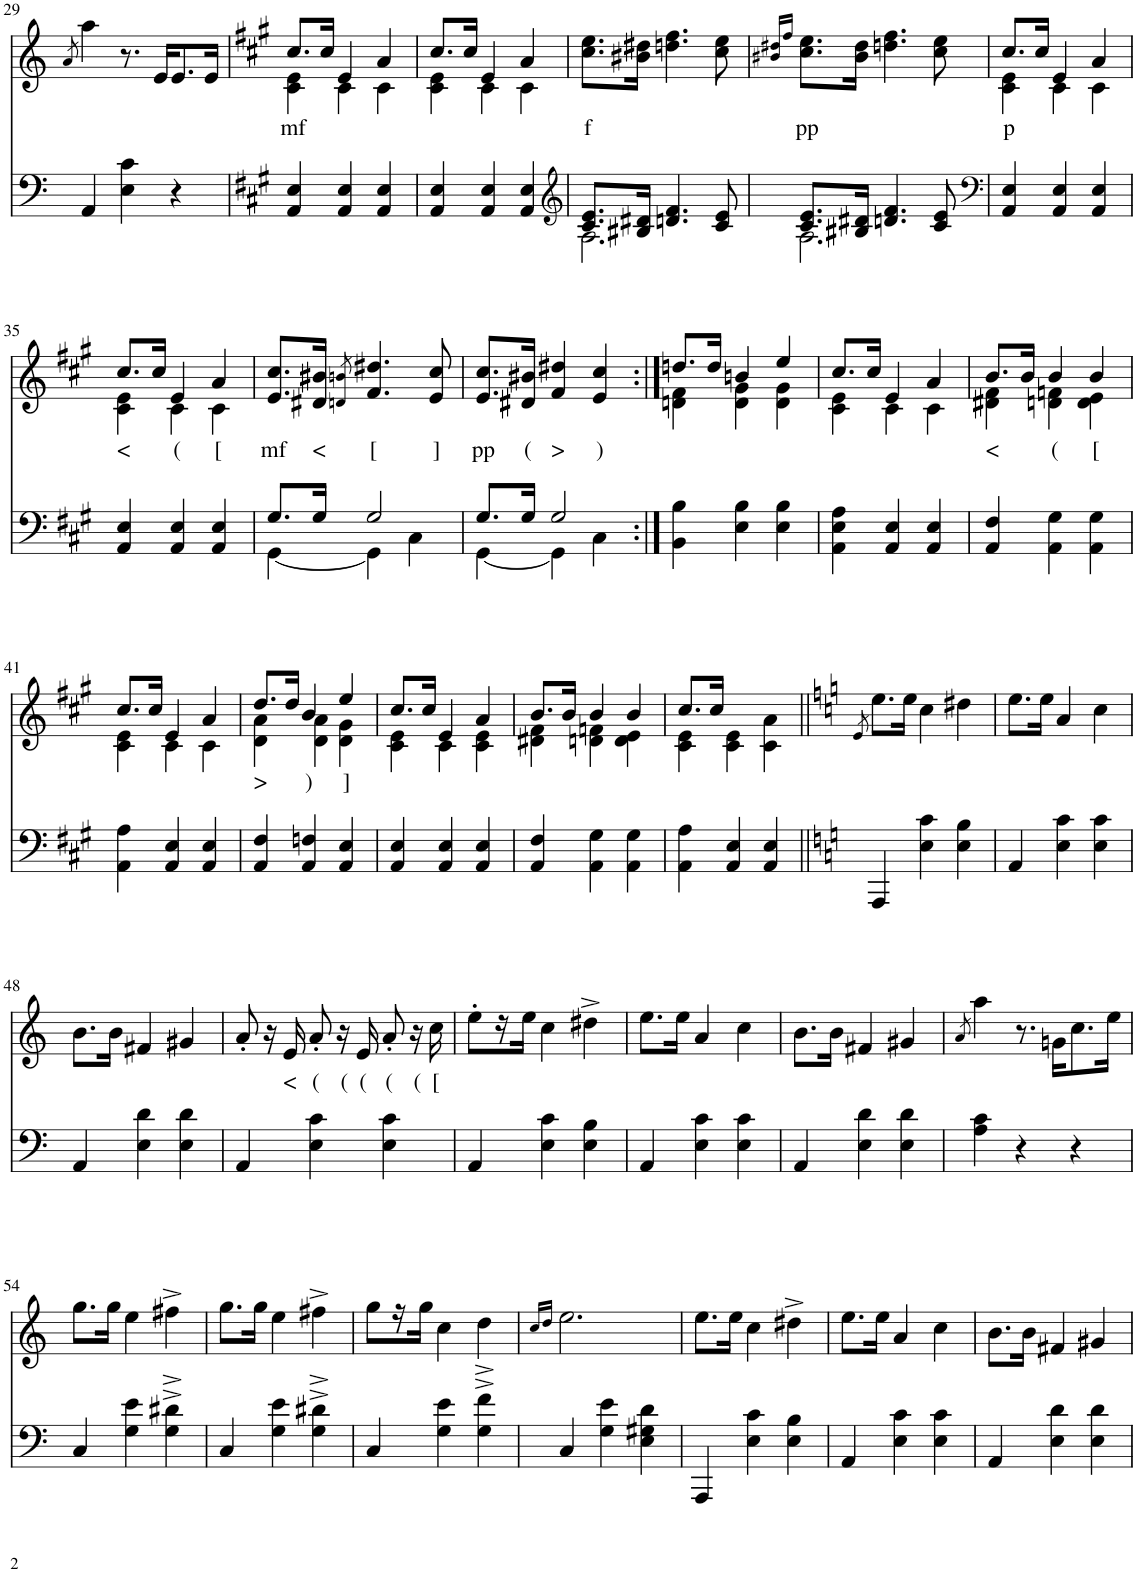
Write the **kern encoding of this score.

**kern	**kern	**text
*part2	*part1	*part1
*staff2	*staff1	*staff1
*I"piano	*I"piano	*
*I'Pno	*I'Pno	*
!!LO:PB:g=z
*clefF4	*clefG2	*
*k[]	*k[]	*
*M3/4	*M3/4	*
=29	=29	=29
.	8qa/	.
4AA/	4aa\	.
4E\ 4c\	8.r	.
.	16e/KL	.
4r	8.e/	.
.	16e/Jk	.
=30	=30	=30
*k[f#c#g#]	*k[f#c#g#]	*
*	*^	*
!	!	!	!LO:LY:b
4AA/ 4E/	8.cc#/L	4c#\ 4e\	mf
.	16cc#/Jk	.	.
4AA/ 4E/	4e/	4c#\	.
4AA/ 4E/	4a/	4c#\	.
=31	=31	=31	=31
4AA/ 4E/	8.cc#/L	4c#\ 4e\	.
.	16cc#/Jk	.	.
4AA/ 4E/	4e/	4c#\	.
4AA/ 4E/	4a/	4c#\	.
*	*v	*v	*
=32	=32	=32
*clefG2	*	*
*^	*^	*
!	!	!	!	!LO:LY:b
*	*	*v	*v	*
8.c#/ 8.e/L	2.A\	8.cc#\ 8.ee\L	f
16B#X/ 16d#X/Jk	.	16b#X\ 16dd#X\Jk	.
4.dn/ 4.f#/	.	4.ddn\ 4.ff#\	.
8c#/ 8e/	.	8cc#\ 8ee\	.
=33	=33	=33	=33
.	.	16qb#X/ 16qdd#X/LL	.
.	.	16qff#/JJ	.
!	!	!	!LO:LY:b
8.c#/ 8.e/L	2.A\	8.cc#\ 8.ee\L	pp
16B#X/ 16d#X/Jk	.	16b#\ 16dd#\Jk	.
4.dn/ 4.f#/	.	4.ddn\ 4.ff#\	.
8c#/ 8e/	.	8cc#\ 8ee\	.
*v	*v	*	*
=34	=34	=34
*clefF4	*	*
*	*^	*
!	!	!	!LO:LY:b
4AA/ 4E/	8.cc#/L	4c#\ 4e\	p
.	16cc#/Jk	.	.
4AA/ 4E/	4e/	4c#\	.
4AA/ 4E/	4a/	4c#\	.
!!LO:LB:g=z	!!
=35	=35	=35	=35
!	!	!	!LO:LY:b
4AA/ 4E/	8.cc#/L	4c#\ 4e\	<
.	16cc#/Jk	.	.
!	!	!	!LO:LY:b
4AA/ 4E/	4e/	4c#\	(
!	!	!	!LO:LY:b
4AA/ 4E/	4a/	4c#\	[
=36	=36	=36	=36
*^	*	*	*
!	!	!	!	!LO:LY:b
*	*	*v	*v	*
8.G#/L	[4GG#\	8.e/ 8.cc#/L	mf
!	!	!	!LO:LY:b
16G#/Jk	.	16d#X/ 16b#X/Jk	<
.	.	8qdn/ 8qbn/	.
!	!	!	!LO:LY:b
2G#/	4GG#\]	4.f#/ 4.dd#X/	[
.	4C#\	.	.
!	!	!	!LO:LY:b
.	.	8e/ 8cc#/	]
=37	=37	=37	=37
!	!	!	!LO:LY:b
8.G#/L	[4GG#\	8.e/ 8.cc#/L	pp
!	!	!	!LO:LY:b
16G#/Jk	.	16d#X/ 16b#X/Jk	(
!	!	!	!LO:LY:b
2G#/	4GG#\]	4f#/ 4dd#X/	>
!	!	!	!LO:LY:b
.	4C#\	4e/ 4cc#/	)
*v	*v	*	*
=38:|!	=38:|!	=38:|!
*	*^	*
4BB\ 4B\	8.ddn/L	4dn\ 4f#\	.
.	16dd/Jk	.	.
4E\ 4B\	4bn/	4d\ 4g#\	.
4E\ 4B\	4ee/	4d\ 4g#\	.
=39	=39	=39	=39
4AA\ 4E\ 4A\	8.cc#/L	4c#\ 4e\	.
.	16cc#/Jk	.	.
4AA/ 4E/	4e/	4c#\	.
4AA/ 4E/	4a/	4c#\	.
=40	=40	=40	=40
!	!	!	!LO:LY:b
4AA/ 4F#/	8.b/L	4d#X\ 4f#\	<
.	16b/Jk	.	.
!	!	!	!LO:LY:b
4AA\ 4G#\	4b/	4dn\ 4fn\	(
!	!	!	!LO:LY:b
4AA\ 4G#\	4b/	4d\ 4e\	[
!!LO:LB:g=z	!!
=41	=41	=41	=41
4AA\ 4A\	8.cc#/L	4c#\ 4e\	.
.	16cc#/Jk	.	.
4AA/ 4E/	4e/	4c#\	.
4AA/ 4E/	4a/	4c#\	.
=42	=42	=42	=42
!	!	!	!LO:LY:b
4AA/ 4F#/	8.dd/L	4d\ 4a\	>
.	16dd/Jk	.	.
!	!	!	!LO:LY:b
4AA/ 4Fn/	4b/	4d\ 4a\	)
!	!	!	!LO:LY:b
4AA/ 4E/	4ee/	4d\ 4g#\	]
=43	=43	=43	=43
4AA/ 4E/	8.cc#/L	4c#\ 4e\	.
.	16cc#/Jk	.	.
4AA/ 4E/	4e/	4c#\	.
4AA/ 4E/	4a/	4c#\ 4e\	.
=44	=44	=44	=44
4AA/ 4F#/	8.b/L	4d#X\ 4f#\	.
.	16b/Jk	.	.
4AA\ 4G#\	4b/	4dn\ 4fn\	.
4AA\ 4G#\	4b/	4d\ 4e\	.
=45	=45	=45	=45
4AA\ 4A\	8.cc#/L	4c#\ 4e\	.
.	16cc#/Jk	.	.
4AA/ 4E/	2ryy	4c#\ 4e\	.
4AA/ 4E/	.	4c#\ 4a\	.
*	*v	*v	*
=46||	=46||	=46||
*k[]	*k[]	*
.	8qe/	.
4AAA/	8.ee\L	.
.	16ee\Jk	.
4E\ 4c\	4cc\	.
4E\ 4B\	4dd#X\	.
=47	=47	=47
4AA/	8.ee\L	.
.	16ee\Jk	.
4E\ 4c\	4a/	.
4E\ 4c\	4cc\	.
!!LO:LB:g=z
=48	=48	=48
4AA/	8.b\L	.
.	16b\Jk	.
4E\ 4d\	4f#X/	.
4E\ 4d\	4g#X/	.
=49	=49	=49
4AA/	8a'/	.
.	16r	.
!	!	!LO:LY:b
.	16e/	<
!	!	!LO:LY:b
4E\ 4c\	8a'/	(
!	!	!LO:LY:b
.	16r	(
!	!	!LO:LY:b
.	16e/	(
!	!	!LO:LY:b
4E\ 4c\	8a'/	(
!	!	!LO:LY:b
.	16r	(
!	!	!LO:LY:b
.	16cc\	[
=50	=50	=50
4AA/	8ee'\L	.
.	16r	.
.	16ee\JJ	.
4E\ 4c\	4cc\	.
4E\ 4B\	4dd#X^\	.
=51	=51	=51
4AA/	8.ee\L	.
.	16ee\Jk	.
4E\ 4c\	4a/	.
4E\ 4c\	4cc\	.
=52	=52	=52
4AA/	8.b\L	.
.	16b\Jk	.
4E\ 4d\	4f#X/	.
4E\ 4d\	4g#X/	.
=53	=53	=53
.	8qa/	.
4A\ 4c\	4aa\	.
4r	8.r	.
.	16gn\KL	.
4r	8.cc\	.
.	16ee\Jk	.
!!LO:LB:g=z
=54	=54	=54
4C/	8.gg\L	.
.	16gg\Jk	.
4G\ 4e\	4ee\	.
4G\^ 4d#X\^	4ff#X^\	.
=55	=55	=55
4C/	8.gg\L	.
.	16gg\Jk	.
4G\ 4e\	4ee\	.
4G\^ 4d#X\^	4ff#X^\	.
=56	=56	=56
4C/	8gg\L	.
.	16r	.
.	16gg\JJ	.
4G\ 4e\	4cc\	.
4G\^ 4f\^	4dd\	.
=57	=57	=57
.	16qcc/LL	.
.	16qdd/JJ	.
4C/	2.ee\	.
4G\ 4e\	.	.
4E\ 4G#X\ 4d\	.	.
=58	=58	=58
4AAA/	8.ee\L	.
.	16ee\Jk	.
4E\ 4c\	4cc\	.
4E\ 4B\	4dd#X^\	.
=59	=59	=59
4AA/	8.ee\L	.
.	16ee\Jk	.
4E\ 4c\	4a/	.
4E\ 4c\	4cc\	.
=60	=60	=60
4AA/	8.b\L	.
.	16b\Jk	.
4E\ 4d\	4f#X/	.
4E\ 4d\	4g#X/	.
=	=	=
*-	*-	*-
